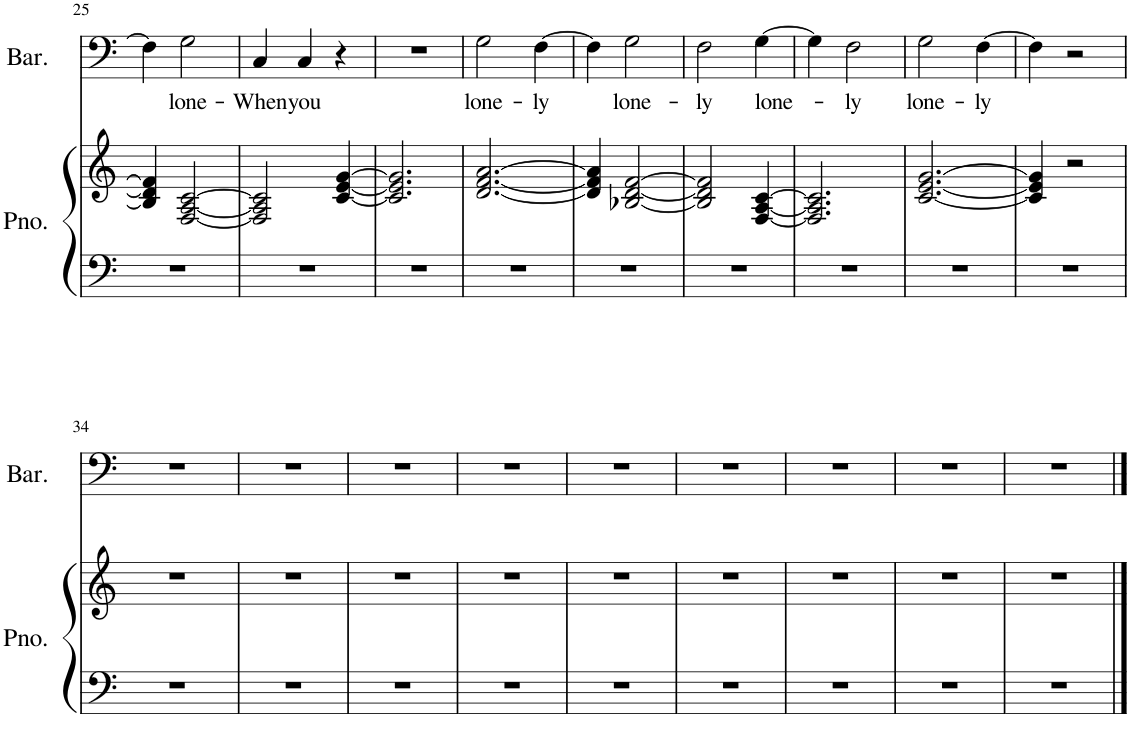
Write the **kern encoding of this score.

**kern	**kern	**kern	**text
*part2	*part2	*part1	*part1
*staff3	*staff2	*staff1	*staff1
*I"Piano	*	*I"Baritone	*
*I'Pno.	*	*I'Bar.	*
!!LO:PB:g=z
*clefF4	*clefG2	*clefF4	*
*k[]	*k[]	*k[]	*
*M3/4	*M3/4	*M3/4	*
=25	=25	=25	=25
2.r	4B-/] 4d/] 4f/]	4F\]	.
!	!	!	!LO:LY:b
.	[2F/ [2A/ [2c/	2G\	lone-
=26	=26	=26	=26
!	!	!	!LO:LY:b
2.r	2F/] 2A/] 2c/]	4C/	When
!	!	!	!LO:LY:b
.	.	4C/	you
.	[4c/ [4e/ [4g/	4r	.
=27	=27	=27	=27
2.r	2.c/] 2.e/] 2.g/]	2.r	.
=28	=28	=28	=28
!	!	!	!LO:LY:b
2.r	[2.d/ [2.f/ [2.a/	2G\	lone-
!	!	!	!LO:LY:b
.	.	[4F\	-ly
=29	=29	=29	=29
2.r	4d/] 4f/] 4a/]	4F\]	.
!	!	!	!LO:LY:b
.	[2B-X/ [2d/ [2f/	2G\	lone-
=30	=30	=30	=30
!	!	!	!LO:LY:b
2.r	2B-/] 2d/] 2f/]	2F\	-ly
!	!	!	!LO:LY:b
.	[4F/ [4A/ [4c/	[4G\	lone-
=31	=31	=31	=31
2.r	2.F/] 2.A/] 2.c/]	4G\]	.
!	!	!	!LO:LY:b
.	.	2F\	-ly
=32	=32	=32	=32
!	!	!	!LO:LY:b
2.r	[2.c/ [2.e/ [2.g/	2G\	lone-
!	!	!	!LO:LY:b
.	.	[4F\	-ly
=33	=33	=33	=33
2.r	4c/] 4e/] 4g/]	4F\]	.
.	2r	2r	.
!!LO:LB:g=z
=34	=34	=34	=34
2.r	2.r	2.r	.
=35	=35	=35	=35
2.r	2.r	2.r	.
=36	=36	=36	=36
2.r	2.r	2.r	.
=37	=37	=37	=37
2.r	2.r	2.r	.
=38	=38	=38	=38
2.r	2.r	2.r	.
=39	=39	=39	=39
2.r	2.r	2.r	.
=40	=40	=40	=40
2.r	2.r	2.r	.
=41	=41	=41	=41
2.r	2.r	2.r	.
=42	=42	=42	=42
2.r	2.r	2.r	.
==	==	==	==
*-	*-	*-	*-
